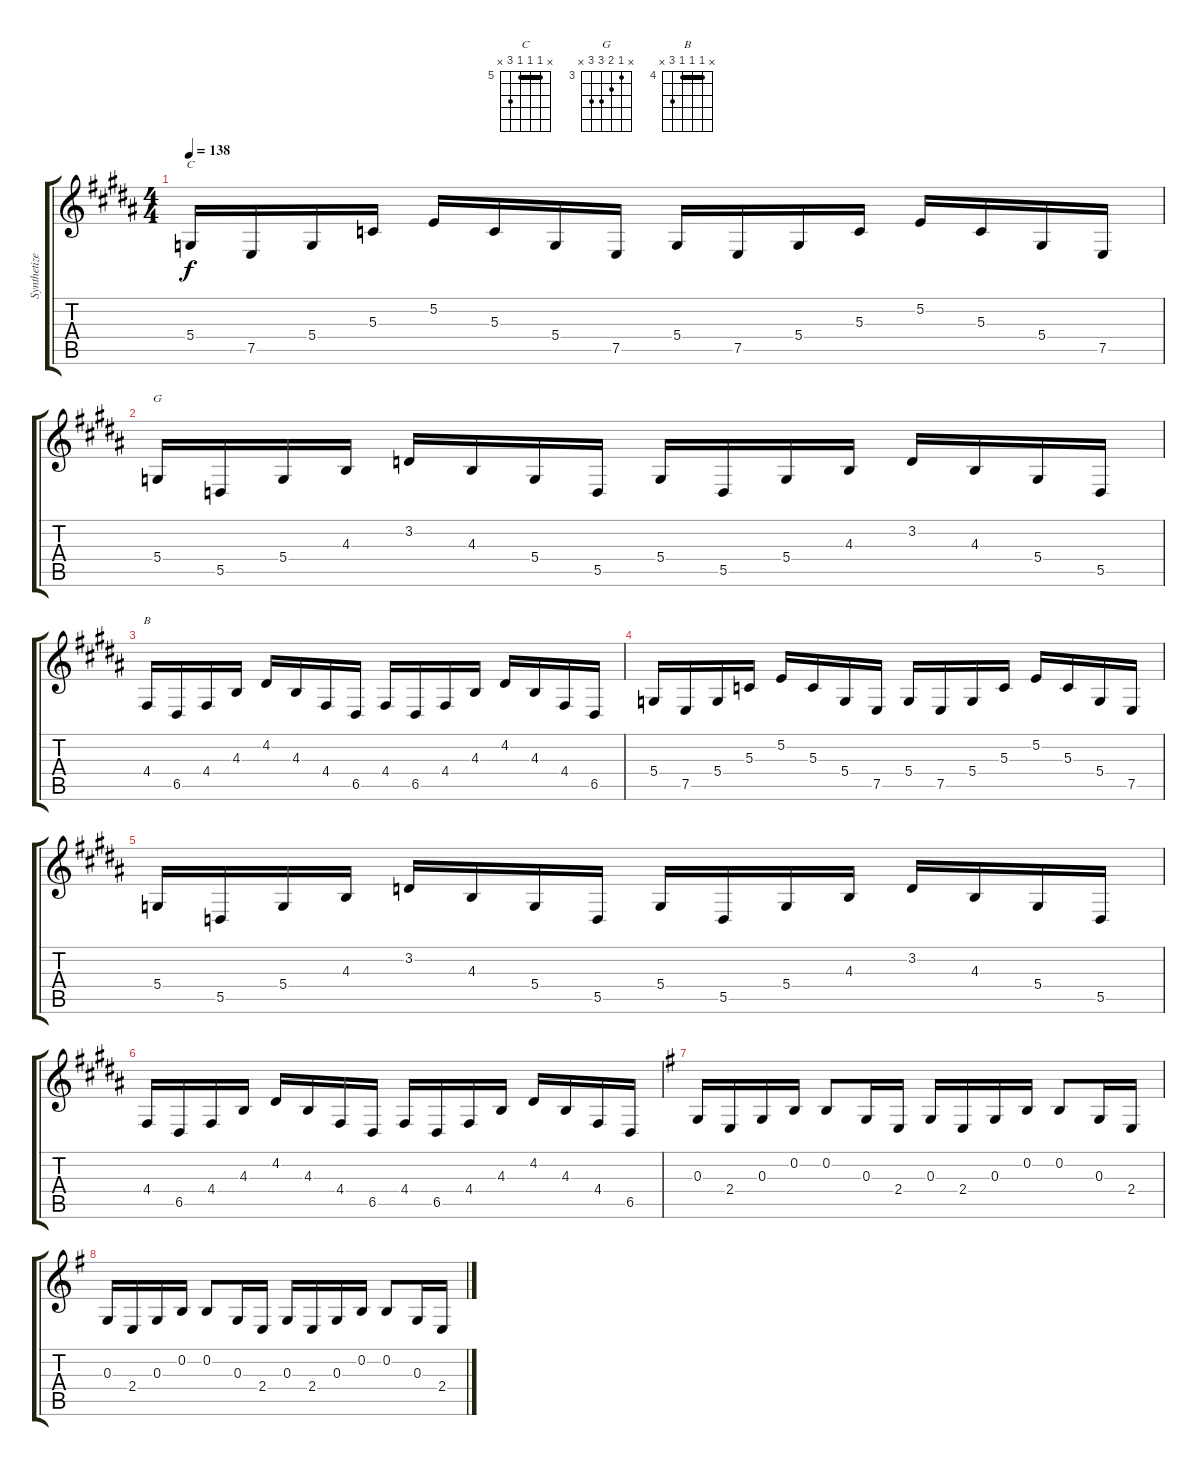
\track ("Synthetizer 1" "Synthetize") {instrument lead2sawtooth}
\staff {score tabs}
\tuning (E4 B3 G3 D3 A2 E2) {hide}
\chord ("C" x 5 5 5 7 x) {firstfret 5 barre 5}
\chord ("G" x 3 4 5 5 x) {firstfret 3}
\chord ("B" x 4 4 4 6 x) {firstfret 4 barre 4}
\ts (4 4)
\tempo 138
\clef g2
\ks g#minor
5.4.16{ch "C" dy f} 7.5.16 5.4.16 5.3.16 5.2.16 5.3.16 5.4.16 7.5.16 5.4.16 7.5.16 5.4.16 5.3.16 5.2.16 5.3.16 5.4.16 7.5.16 |
5.4.16{ch "G"} 5.5.16 5.4.16 4.3.16 3.2.16 4.3.16 5.4.16 5.5.16 5.4.16 5.5.16 5.4.16 4.3.16 3.2.16 4.3.16 5.4.16 5.5.16 |
4.4.16{ch "B"} 6.5.16 4.4.16 4.3.16 4.2.16 4.3.16 4.4.16 6.5.16 4.4.16 6.5.16 4.4.16 4.3.16 4.2.16 4.3.16 4.4.16 6.5.16 |
5.4.16 7.5.16 5.4.16 5.3.16 5.2.16 5.3.16 5.4.16 7.5.16 5.4.16 7.5.16 5.4.16 5.3.16 5.2.16 5.3.16 5.4.16 7.5.16 |
5.4.16 5.5.16 5.4.16 4.3.16 3.2.16 4.3.16 5.4.16 5.5.16 5.4.16 5.5.16 5.4.16 4.3.16 3.2.16 4.3.16 5.4.16 5.5.16 |
4.4.16 6.5.16 4.4.16 4.3.16 4.2.16 4.3.16 4.4.16 6.5.16 4.4.16 6.5.16 4.4.16 4.3.16 4.2.16 4.3.16 4.4.16 6.5.16 |
\ks eminor
0.3.16 2.4.16 0.3.16 0.2.16 0.2.8 0.3.16 2.4.16 0.3.16 2.4.16 0.3.16 0.2.16 0.2.8 0.3.16 2.4.16 |
0.3.16 2.4.16 0.3.16 0.2.16 0.2.8 0.3.16 2.4.16 0.3.16 2.4.16 0.3.16 0.2.16 0.2.8 0.3.16 2.4.16
